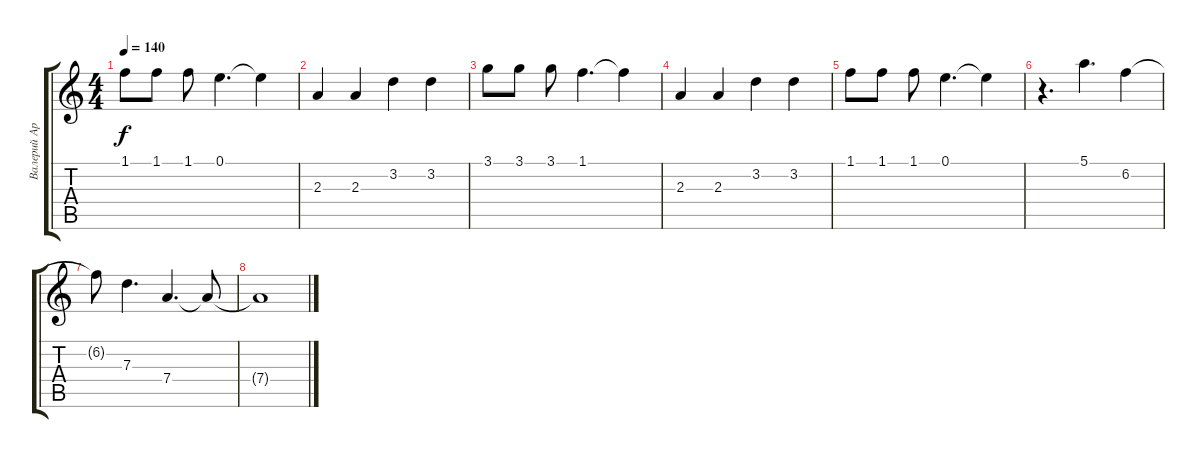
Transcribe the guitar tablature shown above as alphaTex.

\track ("Валерий Аркадин" "Валерий Ар") {instrument electricguitarclean}
\staff {score tabs}
\tuning (E4 B3 G3 D3 A2 E2) {hide}
\ts (4 4)
\tempo 140
\clef g2
\ks c
1.1.8{dy f} 1.1.8 1.1.8 0.1.4{d} 0.1{t}.4 |
2.3.4 2.3.4 3.2.4 3.2.4 |
3.1.8 3.1.8 3.1.8 1.1.4{d} 1.1{t}.4 |
2.3.4 2.3.4 3.2.4 3.2.4 |
1.1.8 1.1.8 1.1.8 0.1.4{d} 0.1{t}.4 |
r.4{d} 5.1.4{d} 6.2.4 |
6.2{t}.8 7.3.4{d} 7.4.4{d} 7.4{t}.8 |
7.4{t}.1
